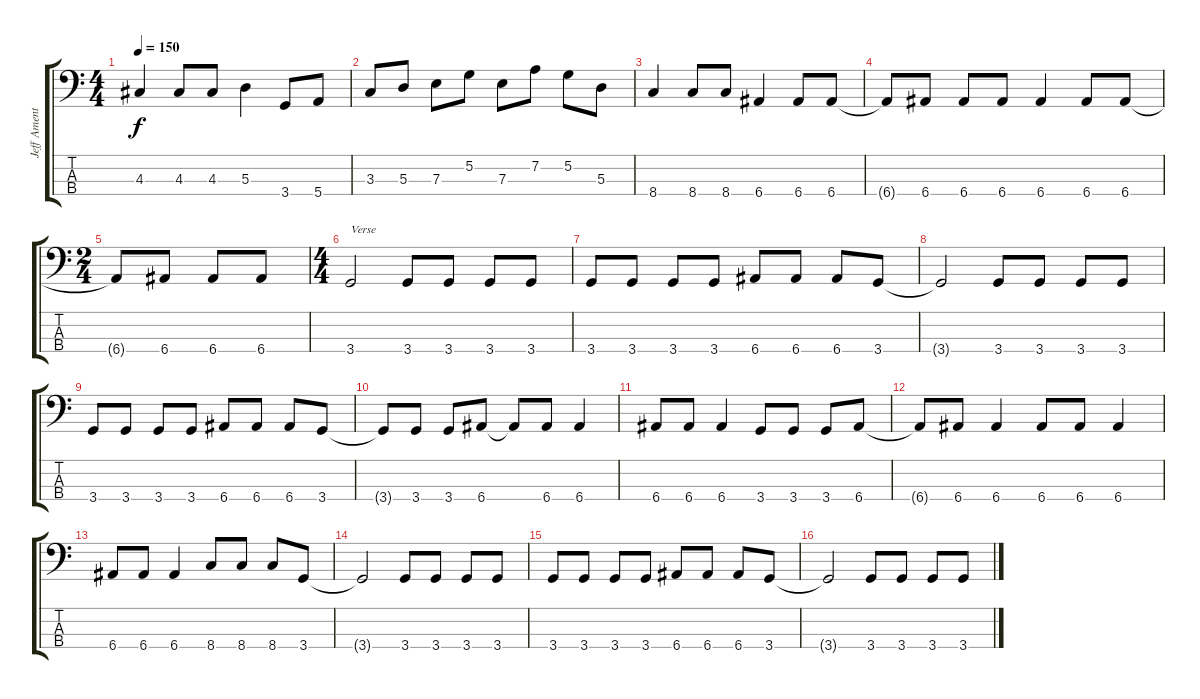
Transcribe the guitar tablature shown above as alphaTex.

\track ("Jeff Ament" "Jeff Ament") {instrument electricbasspick}
\staff {score tabs}
\tuning (G2 D2 A1 E1) {hide}
\ts (4 4)
\tempo 150
\clef f4
\ks c
4.3.4{dy f} 4.3.8 4.3.8 5.3.4 3.4.8 5.4.8 |
3.3.8 5.3.8 7.3.8 5.2.8 7.3.8 7.2.8 5.2.8 5.3.8 |
8.4.4 8.4.8 8.4.8 6.4.4 6.4.8 6.4.8 |
6.4{t}.8 6.4.8 6.4.8 6.4.8 6.4.4 6.4.8 6.4.8 |
\ts (2 4)
6.4{t}.8 6.4.8 6.4.8 6.4.8 |
\ts (4 4)
3.4.2{txt "Verse"} 3.4.8 3.4.8 3.4.8 3.4.8 |
3.4.8 3.4.8 3.4.8 3.4.8 6.4.8 6.4.8 6.4.8 3.4.8 |
3.4{t}.2 3.4.8 3.4.8 3.4.8 3.4.8 |
3.4.8 3.4.8 3.4.8 3.4.8 6.4.8 6.4.8 6.4.8 3.4.8 |
3.4{t}.8 3.4.8 3.4.8 6.4.8 6.4{t}.8 6.4.8 6.4.4 |
6.4.8 6.4.8 6.4.4 3.4.8 3.4.8 3.4.8 6.4.8 |
6.4{t}.8 6.4.8 6.4.4 6.4.8 6.4.8 6.4.4 |
6.4.8 6.4.8 6.4.4 8.4.8 8.4.8 8.4.8 3.4.8 |
3.4{t}.2 3.4.8 3.4.8 3.4.8 3.4.8 |
3.4.8 3.4.8 3.4.8 3.4.8 6.4.8 6.4.8 6.4.8 3.4.8 |
3.4{t}.2 3.4.8 3.4.8 3.4.8 3.4.8
